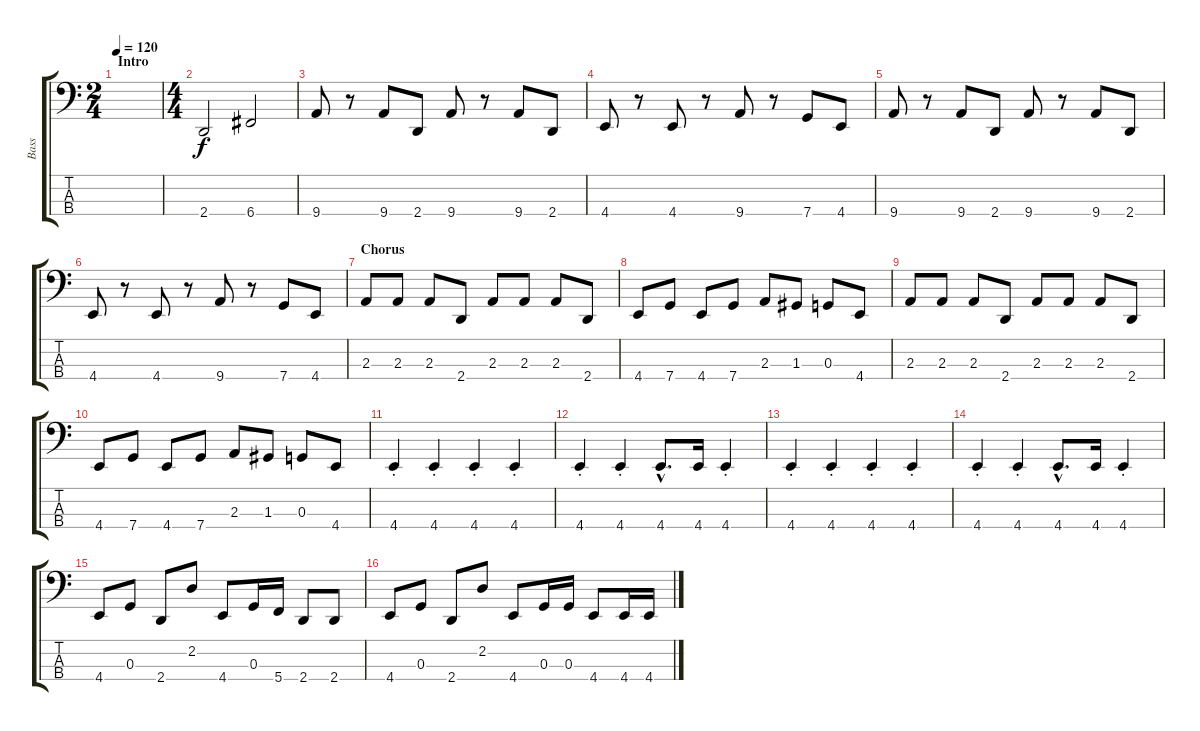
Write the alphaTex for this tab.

\track ("Bass" "Bass") {instrument electricbassfinger}
\staff {score tabs}
\tuning (F2 C2 G1 C1) {hide}
\ts (2 4)
\section ("" "Intro")
\tempo 120
\clef f4
\ks c
|
\ts (4 4)
2.4.2 6.4.2 |
9.4.8 r.8 9.4.8 2.4.8 9.4.8 r.8 9.4.8 2.4.8 |
4.4.8 r.8 4.4.8 r.8 9.4.8 r.8 7.4.8 4.4.8 |
9.4.8 r.8 9.4.8 2.4.8 9.4.8 r.8 9.4.8 2.4.8 |
4.4.8 r.8 4.4.8 r.8 9.4.8 r.8 7.4.8 4.4.8 |
\section ("" "Chorus")
2.3.8 2.3.8 2.3.8 2.4.8 2.3.8 2.3.8 2.3.8 2.4.8 |
4.4.8 7.4.8 4.4.8 7.4.8 2.3.8 1.3.8 0.3.8 4.4.8 |
2.3.8 2.3.8 2.3.8 2.4.8 2.3.8 2.3.8 2.3.8 2.4.8 |
4.4.8 7.4.8 4.4.8 7.4.8 2.3.8 1.3.8 0.3.8 4.4.8 |
4.4{st}.4 4.4{st}.4 4.4{st}.4 4.4{st}.4 |
4.4{st}.4 4.4{st}.4 4.4{hac}.8{d} 4.4.16 4.4{st}.4 |
4.4{st}.4 4.4{st}.4 4.4{st}.4 4.4{st}.4 |
4.4{st}.4 4.4{st}.4 4.4{hac}.8{d} 4.4.16 4.4{st}.4 |
4.4.8 0.3.8 2.4.8 2.2.8 4.4.8 0.3.16 5.4.16 2.4.8 2.4.8 |
4.4.8 0.3.8 2.4.8 2.2.8 4.4.8 0.3.16 0.3.16 4.4.8 4.4.16 4.4.16
